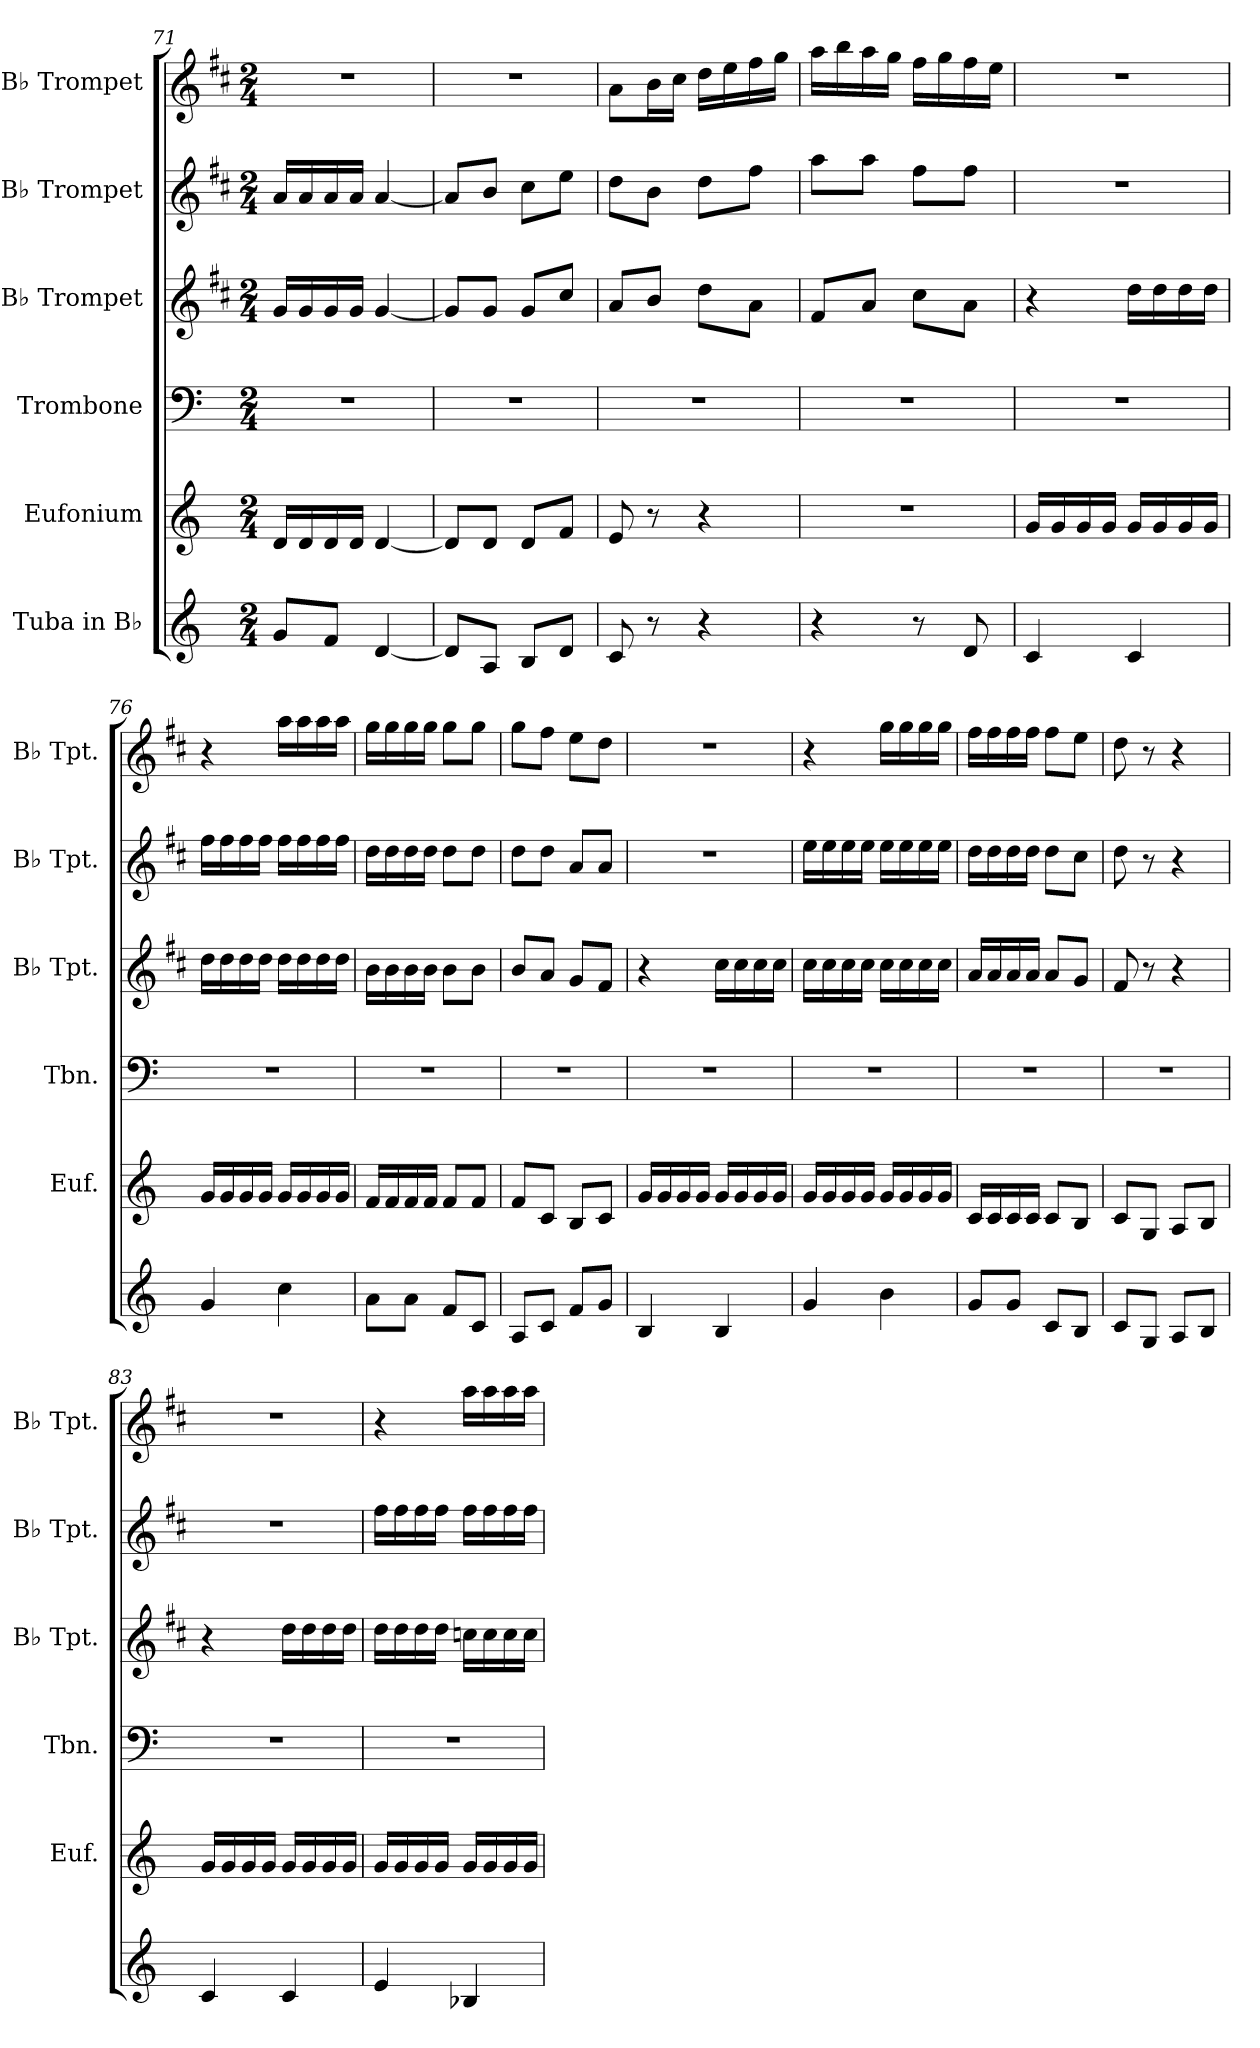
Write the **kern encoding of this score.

**kern	**kern	**kern	**kern	**kern	**kern
*part6	*part5	*part4	*part3	*part2	*part1
*staff6	*staff5	*staff4	*staff3	*staff2	*staff1
*I"Tuba in B♭	*I"Eufonium	*I"Trombone	*I"B♭ Trompet	*I"B♭ Trompet	*I"B♭ Trompet
*	*I'Euf.	*I'Tbn.	*I'B♭ Tpt.	*I'B♭ Tpt.	*I'B♭ Tpt.
*clefG2	*clefG2	*clefF4	*clefG2	*clefG2	*clefG2
*ITrd15c26	*ITrd8c14	*	*ITrd1c2	*ITrd1c2	*ITrd1c2
*k[]	*k[]	*k[]	*k[]	*k[]	*k[]
*M2/4	*M2/4	*M2/4	*M2/4	*M2/4	*M2/4
=71	=71	=71	=71	=71	=71
8GG/L	16D/LL	2r	16f/LL	16g/LL	2r
.	16D/	.	16f/	16g/	.
8FF/J	16D/	.	16f/	16g/	.
.	16D/JJ	.	16f/JJ	16g/JJ	.
[4DD/	[4D/	.	[4f/	[4g/	.
=72	=72	=72	=72	=72	=72
8DD/L]	8D/L]	2r	8f/L]	8g/L]	2r
8AAA/J	8D/J	.	8f/J	8a/J	.
8BBB/L	8D/L	.	8f/L	8b\L	.
8DD/J	8F/J	.	8b/J	8dd\J	.
=73	=73	=73	=73	=73	=73
8CC/	8E/	2r	8g/L	8cc\L	8g\L
8r	8r	.	8a/J	8a\J	16a\L
.	.	.	.	.	16b\JJ
4r	4r	.	8cc\L	8cc\L	16cc\LL
.	.	.	.	.	16dd\
.	.	.	8g\J	8ee\J	16ee\
.	.	.	.	.	16ff\JJ
!!LO:LB:g=z
=74	=74	=74	=74	=74	=74
4r	2r	2r	8e/L	8gg\L	16gg\LL
.	.	.	.	.	16aa\
.	.	.	8g/J	8gg\J	16gg\
.	.	.	.	.	16ff\JJ
8r	.	.	8b\L	8ee\L	16ee\LL
.	.	.	.	.	16ff\
8DD/	.	.	8g\J	8ee\J	16ee\
.	.	.	.	.	16dd\JJ
!!LO:PB:g=z
=75	=75	=75	=75	=75	=75
4CC/	16G/LL	2r	4r	2r	2r
.	16G/	.	.	.	.
.	16G/	.	.	.	.
.	16G/JJ	.	.	.	.
4CC/	16G/LL	.	16cc\LL	.	.
.	16G/	.	16cc\	.	.
.	16G/	.	16cc\	.	.
.	16G/JJ	.	16cc\JJ	.	.
=76	=76	=76	=76	=76	=76
4GG/	16G/LL	2r	16cc\LL	16ee\LL	4r
.	16G/	.	16cc\	16ee\	.
.	16G/	.	16cc\	16ee\	.
.	16G/JJ	.	16cc\JJ	16ee\JJ	.
4C\	16G/LL	.	16cc\LL	16ee\LL	16gg\LL
.	16G/	.	16cc\	16ee\	16gg\
.	16G/	.	16cc\	16ee\	16gg\
.	16G/JJ	.	16cc\JJ	16ee\JJ	16gg\JJ
=77	=77	=77	=77	=77	=77
8AA\L	16F/LL	2r	16a\LL	16cc\LL	16ff\LL
.	16F/	.	16a\	16cc\	16ff\
8AA\J	16F/	.	16a\	16cc\	16ff\
.	16F/JJ	.	16a\JJ	16cc\JJ	16ff\JJ
8FF/L	8F/L	.	8a\L	8cc\L	8ff\L
8CC/J	8F/J	.	8a\J	8cc\J	8ff\J
=78	=78	=78	=78	=78	=78
8AAA/L	8F/L	2r	8a/L	8cc\L	8ff\L
8CC/J	8C/J	.	8g/J	8cc\J	8ee\J
8FF/L	8BB/L	.	8f/L	8g/L	8dd\L
8GG/J	8C/J	.	8e/J	8g/J	8cc\J
=79	=79	=79	=79	=79	=79
4BBB/	16G/LL	2r	4r	2r	2r
.	16G/	.	.	.	.
.	16G/	.	.	.	.
.	16G/JJ	.	.	.	.
4BBB/	16G/LL	.	16b\LL	.	.
.	16G/	.	16b\	.	.
.	16G/	.	16b\	.	.
.	16G/JJ	.	16b\JJ	.	.
=80	=80	=80	=80	=80	=80
4GG/	16G/LL	2r	16b\LL	16dd\LL	4r
.	16G/	.	16b\	16dd\	.
.	16G/	.	16b\	16dd\	.
.	16G/JJ	.	16b\JJ	16dd\JJ	.
4BB\	16G/LL	.	16b\LL	16dd\LL	16ff\LL
.	16G/	.	16b\	16dd\	16ff\
.	16G/	.	16b\	16dd\	16ff\
.	16G/JJ	.	16b\JJ	16dd\JJ	16ff\JJ
!!LO:LB:g=z
=81	=81	=81	=81	=81	=81
8GG/L	16C/LL	2r	16g/LL	16cc\LL	16ee\LL
.	16C/	.	16g/	16cc\	16ee\
8GG/J	16C/	.	16g/	16cc\	16ee\
.	16C/JJ	.	16g/JJ	16cc\JJ	16ee\JJ
8CC/L	8C/L	.	8g/L	8cc\L	8ee\L
8BBB/J	8BB/J	.	8f/J	8b\J	8dd\J
!!LO:PB:g=z
=82	=82	=82	=82	=82	=82
8CC/L	8C/L	2r	8e/	8cc\	8cc\
8GGG/J	8GG/J	.	8r	8r	8r
8AAA/L	8AA/L	.	4r	4r	4r
8BBB/J	8BB/J	.	.	.	.
=83	=83	=83	=83	=83	=83
4CC/	16G/LL	2r	4r	2r	2r
.	16G/	.	.	.	.
.	16G/	.	.	.	.
.	16G/JJ	.	.	.	.
4CC/	16G/LL	.	16cc\LL	.	.
.	16G/	.	16cc\	.	.
.	16G/	.	16cc\	.	.
.	16G/JJ	.	16cc\JJ	.	.
=84	=84	=84	=84	=84	=84
4EE/	16G/LL	2r	16cc\LL	16ee\LL	4r
.	16G/	.	16cc\	16ee\	.
.	16G/	.	16cc\	16ee\	.
.	16G/JJ	.	16cc\JJ	16ee\JJ	.
4BBB-X/	16G/LL	.	16b-X\LL	16ee\LL	16gg\LL
.	16G/	.	16b-\	16ee\	16gg\
.	16G/	.	16b-\	16ee\	16gg\
.	16G/JJ	.	16b-\JJ	16ee\JJ	16gg\JJ
=	=	=	=	=	=
*-	*-	*-	*-	*-	*-
